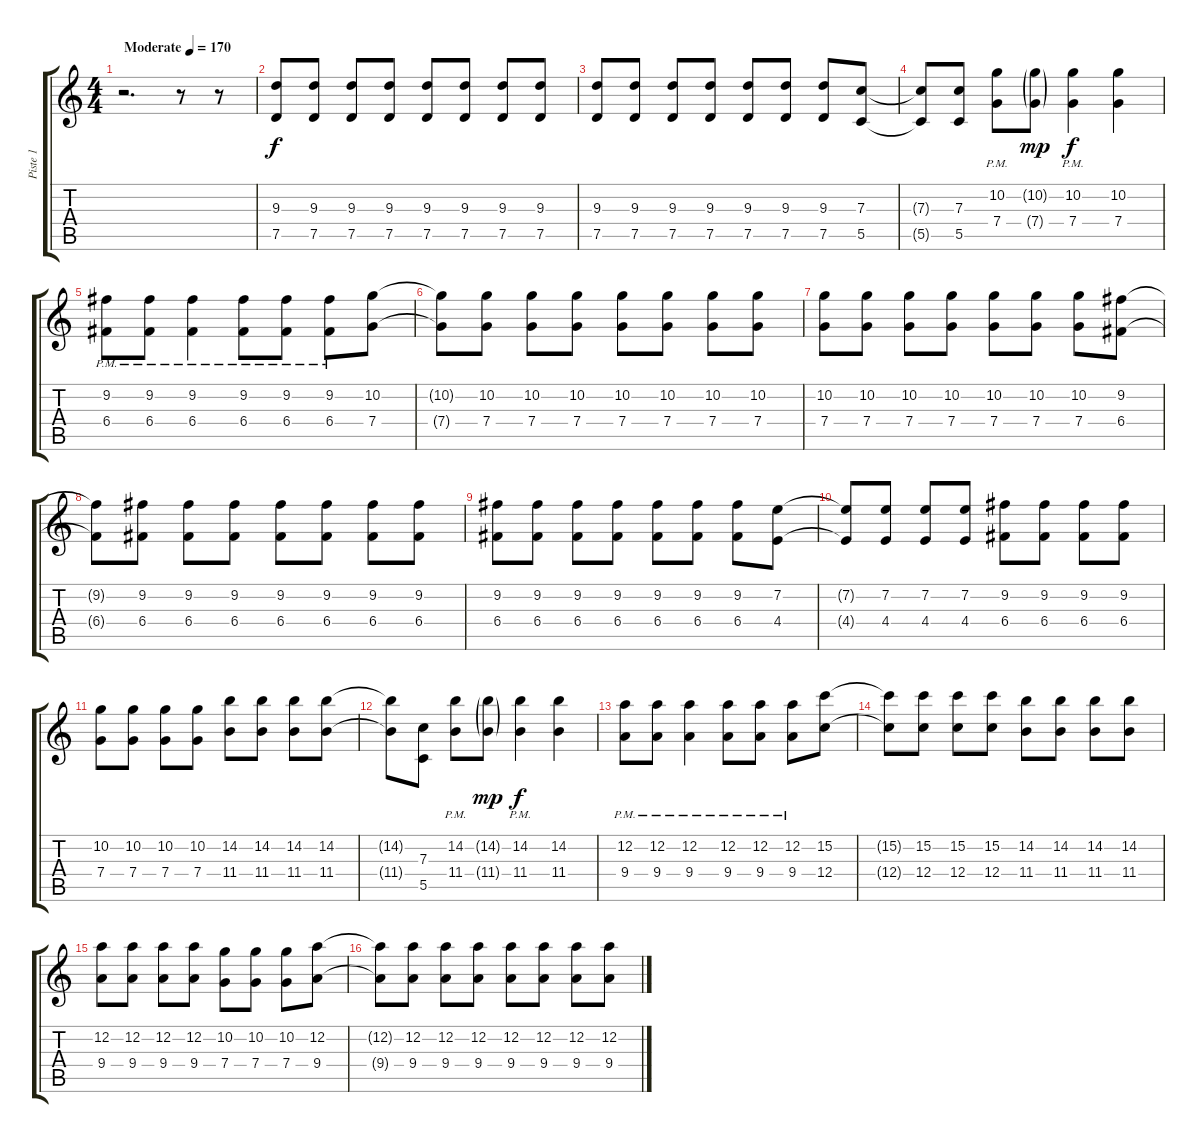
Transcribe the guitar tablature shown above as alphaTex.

\track ("Piste 1" "Piste 1") {instrument distortionguitar}
\staff {score tabs}
\tuning (D4 A3 F3 C3 G2 C2) {hide}
\ts (4 4)
\tempo (170 "Moderate")
\clef g2
\ks c
r.2{d dy f instrument distortionguitar} r.8 r.8 |
(9.3 7.5).8 (9.3 7.5).8 (9.3 7.5).8 (9.3 7.5).8 (9.3 7.5).8 (9.3 7.5).8 (9.3 7.5).8 (9.3 7.5).8 |
(9.3 7.5).8 (9.3 7.5).8 (9.3 7.5).8 (9.3 7.5).8 (9.3 7.5).8 (9.3 7.5).8 (9.3 7.5).8 (7.3 5.5).8 |
(7.3{t} 5.5{t}).8 (7.3 5.5).8 (10.2{pm} 7.4{pm}).8 (10.2{g} 7.4{g}).8{dy mp} (10.2{pm} 7.4{pm}).4{dy f} (10.2 7.4).4 |
(9.2{pm} 6.4{pm}).8 (9.2{pm} 6.4{pm}).8 (9.2{pm} 6.4{pm}).4 (9.2{pm} 6.4{pm}).8 (9.2{pm} 6.4{pm}).8 (9.2{pm} 6.4{pm}).8 (10.2 7.4).8 |
(10.2{t} 7.4{t}).8 (10.2 7.4).8 (10.2 7.4).8 (10.2 7.4).8 (10.2 7.4).8 (10.2 7.4).8 (10.2 7.4).8 (10.2 7.4).8 |
(10.2 7.4).8 (10.2 7.4).8 (10.2 7.4).8 (10.2 7.4).8 (10.2 7.4).8 (10.2 7.4).8 (10.2 7.4).8 (9.2 6.4).8 |
(9.2{t} 6.4{t}).8 (9.2 6.4).8 (9.2 6.4).8 (9.2 6.4).8 (9.2 6.4).8 (9.2 6.4).8 (9.2 6.4).8 (9.2 6.4).8 |
(9.2 6.4).8 (9.2 6.4).8 (9.2 6.4).8 (9.2 6.4).8 (9.2 6.4).8 (9.2 6.4).8 (9.2 6.4).8 (7.2 4.4).8{volume 8} |
(7.2{t} 4.4{t}).8 (7.2 4.4).8 (7.2 4.4).8 (7.2 4.4).8 (9.2 6.4).8 (9.2 6.4).8 (9.2 6.4).8 (9.2 6.4).8 |
(10.2 7.4).8 (10.2 7.4).8 (10.2 7.4).8 (10.2 7.4).8 (14.2 11.4).8 (14.2 11.4).8 (14.2 11.4).8 (14.2 11.4).8 |
(14.2{t} 11.4{t}).8 (7.3 5.5).8 (14.2{pm} 11.4{pm}).8 (14.2{g} 11.4{g}).8{dy mp} (14.2{pm} 11.4{pm}).4{dy f} (14.2 11.4).4 |
(12.2{pm} 9.4{pm}).8 (12.2{pm} 9.4{pm}).8 (12.2{pm} 9.4{pm}).4 (12.2{pm} 9.4{pm}).8 (12.2{pm} 9.4{pm}).8 (12.2{pm} 9.4{pm}).8 (15.2 12.4).8 |
(15.2{t} 12.4{t}).8 (15.2 12.4).8 (15.2 12.4).8 (15.2 12.4).8 (14.2 11.4).8 (14.2 11.4).8 (14.2 11.4).8 (14.2 11.4).8 |
(12.2 9.4).8 (12.2 9.4).8 (12.2 9.4).8 (12.2 9.4).8 (10.2 7.4).8 (10.2 7.4).8 (10.2 7.4).8 (12.2 9.4).8 |
(12.2{t} 9.4{t}).8 (12.2 9.4).8 (12.2 9.4).8 (12.2 9.4).8 (12.2 9.4).8 (12.2 9.4).8 (12.2 9.4).8 (12.2 9.4).8
